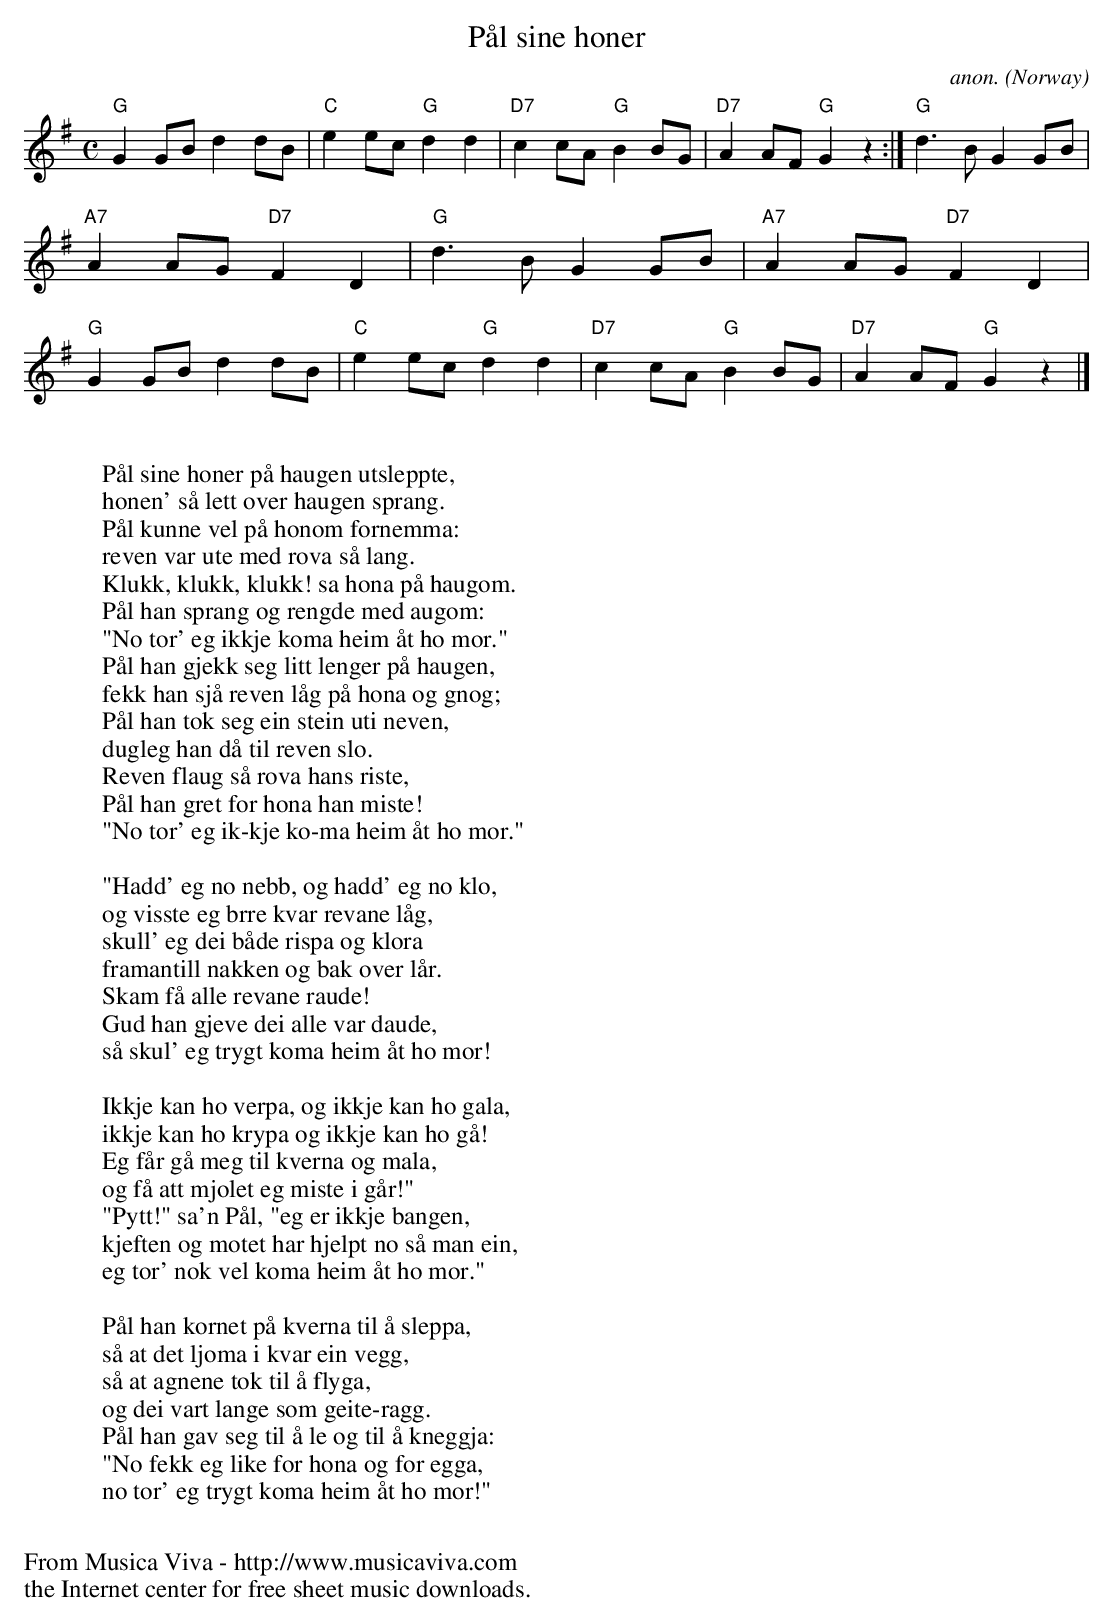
X:1
T:P\aal sine h\oner
C:anon.
O:Norway
M:C
L:1/8
K:G
"G"G2GB d2dB|"C"e2ec "G"d2d2|"D7"c2cA "G"B2BG|"D7"A2AF "G"G2 z2:|\
"G"d3B G2GB|"A7"A2AG "D7"F2D2|"G"d3B G2GB|"A7"A2AG "D7"F2D2|\
"G"G2GB d2dB|"C"e2ec "G"d2d2|"D7"c2cA "G"B2BG|"D7"A2AF "G"G2 z2|]
W:
W:P\aal sine h\oner p\aa haugen utsleppte,
W:h\onen' s\aa lett over haugen sprang.
W:P\aal kunne vel p\aa h\onom fornemma:
W:reven var ute med rova s\aa lang.
W: Klukk, klukk, klukk! sa h\ona p\aa haugom.
W:P\aal han sprang og rengde med augom:
W:"No tor' eg ikkje koma heim \aat ho mor."
W:P\aal han gjekk seg litt lenger p\aa haugen,
W:fekk han sj\aa reven l\aag p\aa h\ona og gnog;
W:P\aal han tok seg ein stein uti neven,
W:dugleg han d\aa til reven slo.
W:Reven flaug s\aa rova hans riste,
W:P\aal han gret for h\ona han miste!
W:"No tor' eg ik-kje ko-ma heim \aat ho mor."
W:
W:"Hadd' eg no nebb, og hadd' eg no klo,
W:og visste eg brre kvar revane l\aag,
W:skull' eg dei b\aade rispa og klora
W:framantill nakken og bak over l\aar.
W:Skam f\aa alle revane raude!
W:Gud han gjeve dei alle var daude,
W:s\aa skul' eg trygt koma heim \aat ho mor!
W:
W:Ikkje kan ho verpa, og ikkje kan ho gala,
W:ikkje kan ho krypa og ikkje kan ho g\aa!
W:Eg f\aar g\aa meg til kverna og mala,
W:og f\aa att mj\olet eg miste i g\aar!"
W:"Pytt!" sa'n P\aal, "eg er ikkje bangen,
W:kjeften og motet har hjelpt no s\aa man ein,
W:eg tor' nok vel koma heim \aat ho mor."
W:
W:P\aal han kornet p\aa kverna til \aa sleppa,
W:s\aa at det ljoma i kvar ein vegg,
W:s\aa at agnene tok til \aa flyga,
W:og dei vart lange som geite-ragg.
W:P\aal han gav seg til \aa le og til \aa kneggja:
W:"No fekk eg like for h\ona og for egga,
W:no tor' eg trygt koma heim \aat ho mor!"
W:
W:
W:  From Musica Viva - http://www.musicaviva.com
W:  the Internet center for free sheet music downloads.
